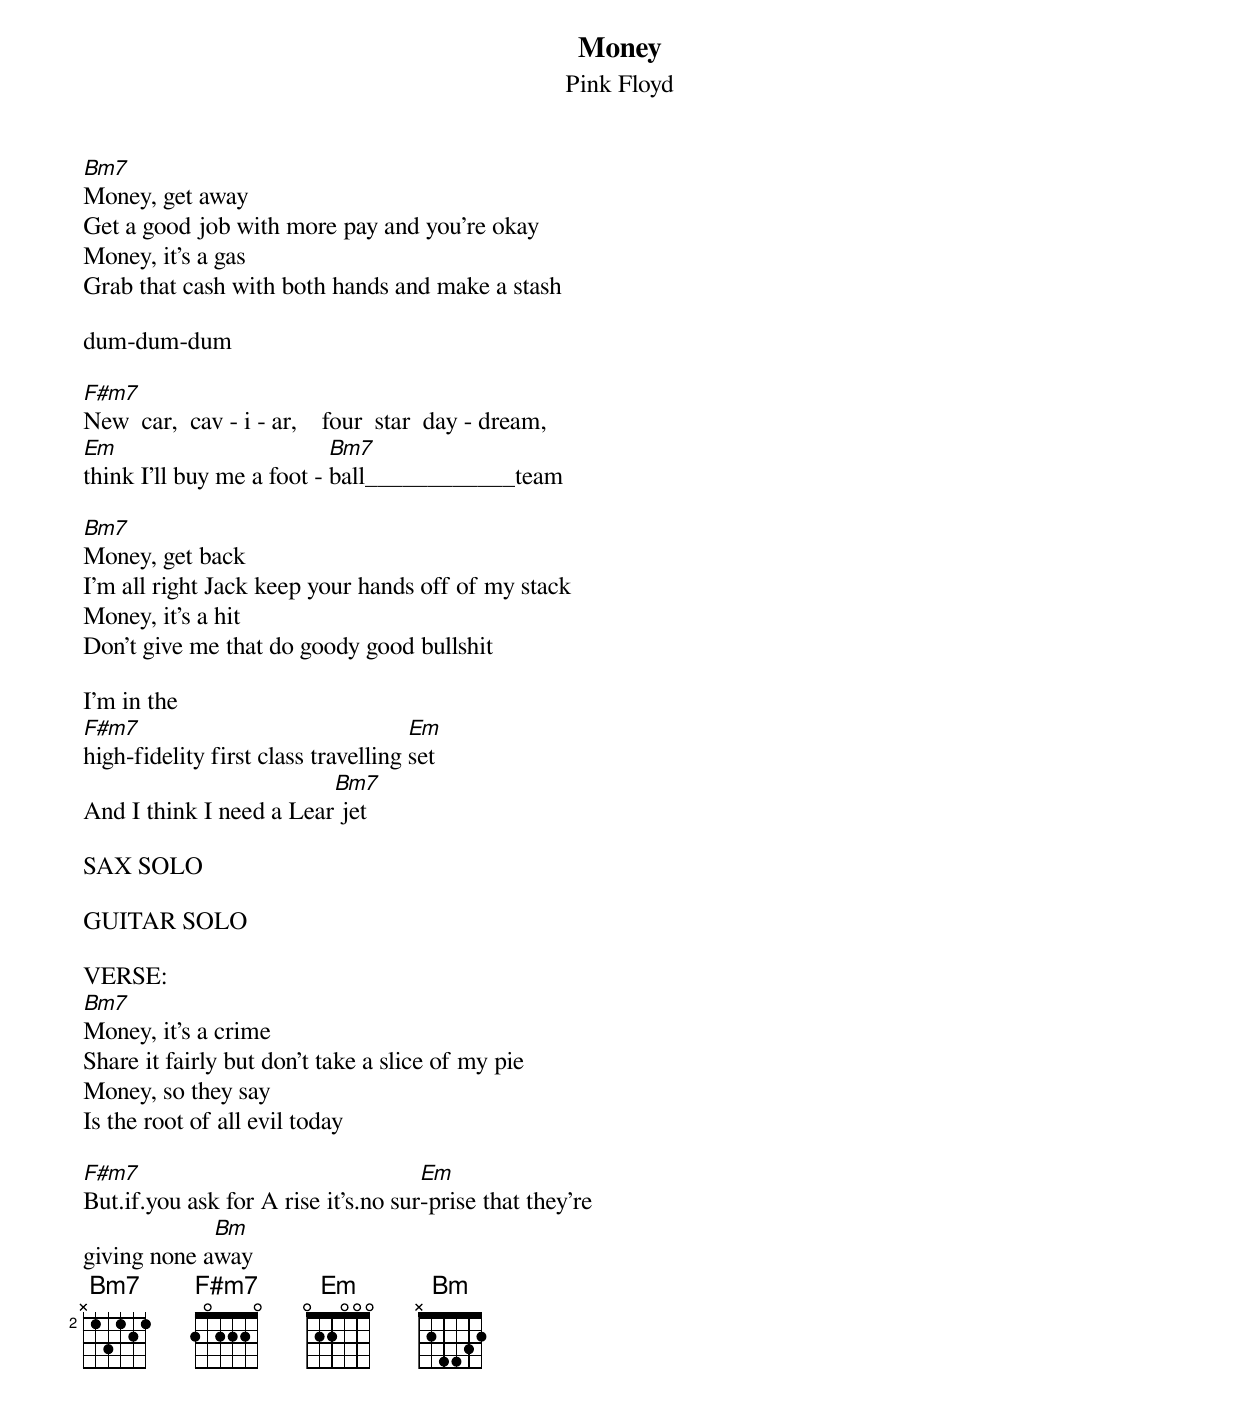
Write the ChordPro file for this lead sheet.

{t:Money}
{st: Pink Floyd}

[Bm7]Money, get away
Get a good job with more pay and you're okay
Money, it's a gas
Grab that cash with both hands and make a stash

dum-dum-dum

[F#m7]New  car,  cav - i - ar,    four  star  day - dream,
[Em]think I'll buy me a foot - [Bm7]ball____________team

[Bm7]Money, get back
I'm all right Jack keep your hands off of my stack
Money, it's a hit
Don't give me that do goody good bullshit

I'm in the
[F#m7]high-fidelity first class travelling [Em]set
And I think I need a Lear[Bm7] jet

SAX SOLO

GUITAR SOLO

VERSE:
[Bm7]Money, it's a crime
Share it fairly but don't take a slice of my pie
Money, so they say
Is the root of all evil today

[F#m7]But.if.you ask for A rise it's.no sur[Em]-prise that they're
giving none a[Bm]way
